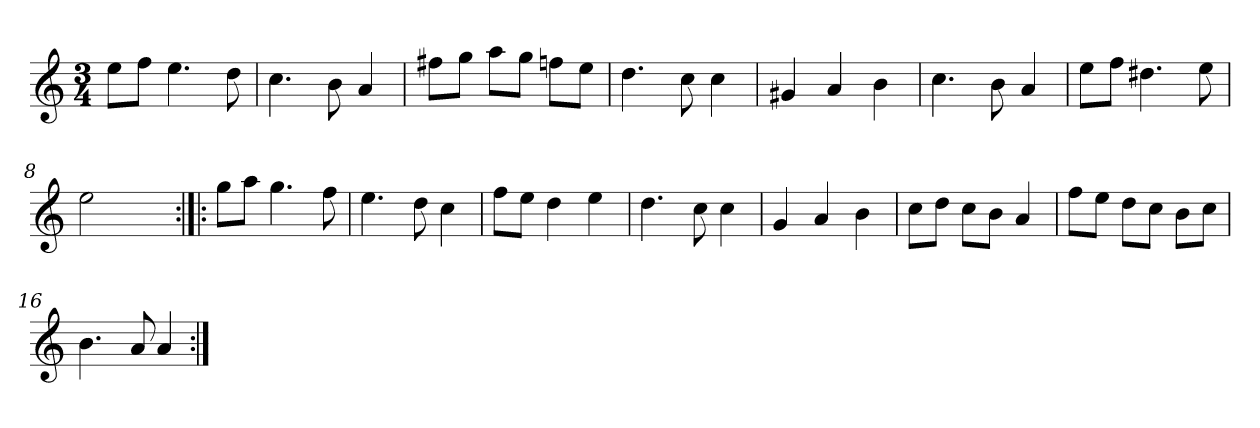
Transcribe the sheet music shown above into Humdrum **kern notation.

**kern
*part1
*staff1
*clefG2
*k[]
*a:
*M3/4
*MM120
=1
8ee\L
8ff\J
4.ee
8dd
=2
4.cc
8b
4a
=3
8ff#X\L
8gg\J
8aa\L
8gg\J
8ffn\L
8ee\J
=4
4.dd
8cc
4cc
=5
4g#X
4a
4b
=6
4.cc
8b
4a
=7
8ee\L
8ff\J
4.dd#X
8ee
=8
2ee
4ryy
=9:|!|:
8gg\L
8aa\J
4.gg
8ff
=10
4.ee
8dd
4cc
=11
8ff\L
8ee\J
4dd
4ee
=12
4.dd
8cc
4cc
=13
4g
4a
4b
=14
8cc\L
8dd\J
8cc\L
8b\J
4a
=15
8ff\L
8ee\J
8dd\L
8cc\J
8b\L
8cc\J
=16
4.b
8a
4a
=:|!
*-
